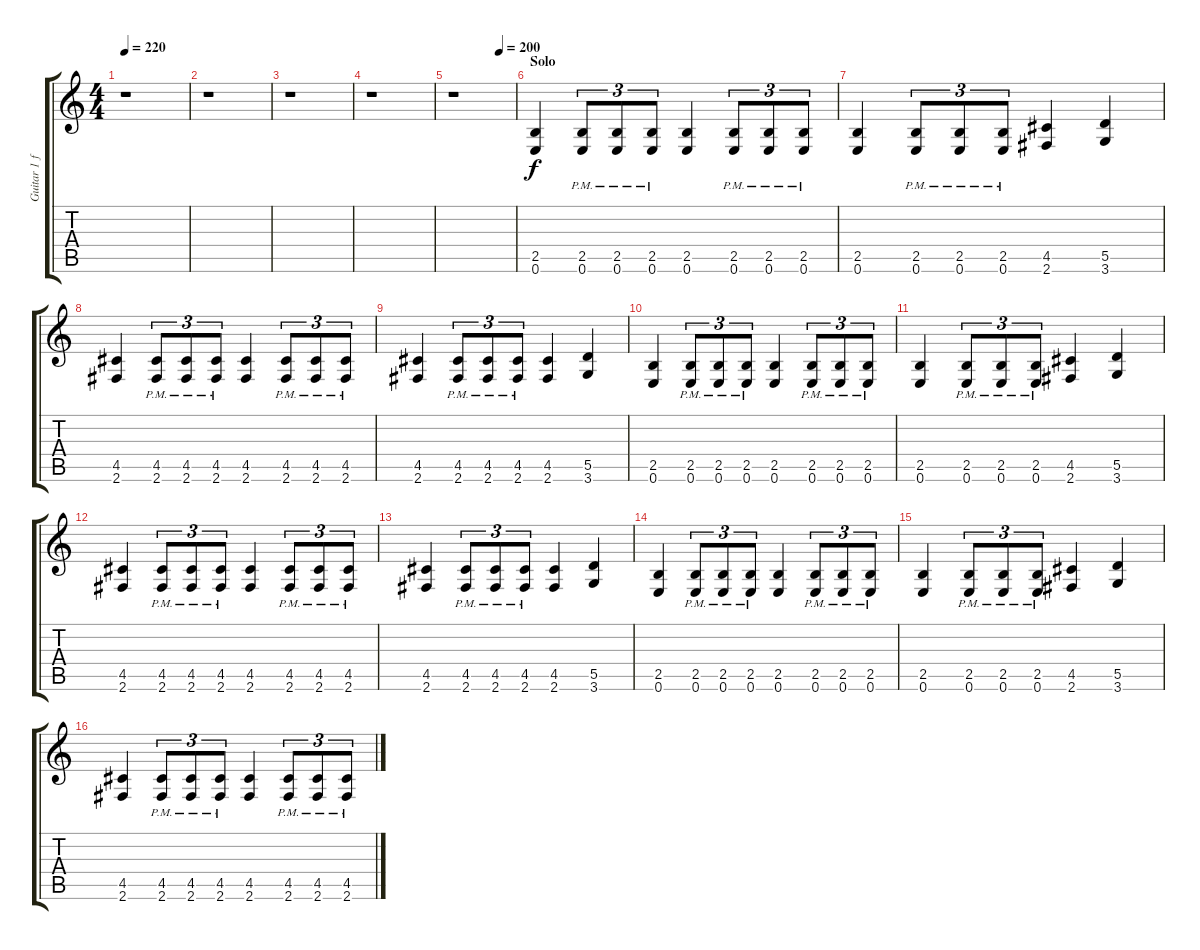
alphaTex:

\track ("Guitar 1 fill & Guitar 2 feedback" "Guitar 1 f") {instrument overdrivenguitar}
\staff {score tabs}
\tuning (E4 B3 G3 D3 A2 E2) {hide}
\ts (4 4)
\tempo 220
\clef g2
\ks c
r.1{dy f} |
r.1 |
r.1 |
r.1 |
\tempo (200 0.75)
r.1 |
\section ("" "Solo")
(2.5 0.6).4 (2.5{pm} 0.6{pm}).8{tu (3 2)} (2.5{pm} 0.6{pm}).8{tu (3 2)} (2.5{pm} 0.6{pm}).8{tu (3 2)} (2.5 0.6).4 (2.5{pm} 0.6{pm}).8{tu (3 2)} (2.5{pm} 0.6{pm}).8{tu (3 2)} (2.5{pm} 0.6{pm}).8{tu (3 2)} |
(2.5 0.6).4 (2.5{pm} 0.6{pm}).8{tu (3 2)} (2.5{pm} 0.6{pm}).8{tu (3 2)} (2.5{pm} 0.6{pm}).8{tu (3 2)} (4.5 2.6).4 (5.5 3.6).4 |
(4.5 2.6).4 (4.5{pm} 2.6{pm}).8{tu (3 2)} (4.5{pm} 2.6{pm}).8{tu (3 2)} (4.5{pm} 2.6{pm}).8{tu (3 2)} (4.5 2.6).4 (4.5{pm} 2.6{pm}).8{tu (3 2)} (4.5{pm} 2.6{pm}).8{tu (3 2)} (4.5{pm} 2.6{pm}).8{tu (3 2)} |
(4.5 2.6).4 (4.5{pm} 2.6{pm}).8{tu (3 2)} (4.5{pm} 2.6{pm}).8{tu (3 2)} (4.5{pm} 2.6{pm}).8{tu (3 2)} (4.5 2.6).4 (5.5 3.6).4 |
(2.5 0.6).4 (2.5{pm} 0.6{pm}).8{tu (3 2)} (2.5{pm} 0.6{pm}).8{tu (3 2)} (2.5{pm} 0.6{pm}).8{tu (3 2)} (2.5 0.6).4 (2.5{pm} 0.6{pm}).8{tu (3 2)} (2.5{pm} 0.6{pm}).8{tu (3 2)} (2.5{pm} 0.6{pm}).8{tu (3 2)} |
(2.5 0.6).4 (2.5{pm} 0.6{pm}).8{tu (3 2)} (2.5{pm} 0.6{pm}).8{tu (3 2)} (2.5{pm} 0.6{pm}).8{tu (3 2)} (4.5 2.6).4 (5.5 3.6).4 |
(4.5 2.6).4 (4.5{pm} 2.6{pm}).8{tu (3 2)} (4.5{pm} 2.6{pm}).8{tu (3 2)} (4.5{pm} 2.6{pm}).8{tu (3 2)} (4.5 2.6).4 (4.5{pm} 2.6{pm}).8{tu (3 2)} (4.5{pm} 2.6{pm}).8{tu (3 2)} (4.5{pm} 2.6{pm}).8{tu (3 2)} |
(4.5 2.6).4 (4.5{pm} 2.6{pm}).8{tu (3 2)} (4.5{pm} 2.6{pm}).8{tu (3 2)} (4.5{pm} 2.6{pm}).8{tu (3 2)} (4.5 2.6).4 (5.5 3.6).4 |
(2.5 0.6).4 (2.5{pm} 0.6{pm}).8{tu (3 2)} (2.5{pm} 0.6{pm}).8{tu (3 2)} (2.5{pm} 0.6{pm}).8{tu (3 2)} (2.5 0.6).4 (2.5{pm} 0.6{pm}).8{tu (3 2)} (2.5{pm} 0.6{pm}).8{tu (3 2)} (2.5{pm} 0.6{pm}).8{tu (3 2)} |
(2.5 0.6).4 (2.5{pm} 0.6{pm}).8{tu (3 2)} (2.5{pm} 0.6{pm}).8{tu (3 2)} (2.5{pm} 0.6{pm}).8{tu (3 2)} (4.5 2.6).4 (5.5 3.6).4 |
(4.5 2.6).4 (4.5{pm} 2.6{pm}).8{tu (3 2)} (4.5{pm} 2.6{pm}).8{tu (3 2)} (4.5{pm} 2.6{pm}).8{tu (3 2)} (4.5 2.6).4 (4.5{pm} 2.6{pm}).8{tu (3 2)} (4.5{pm} 2.6{pm}).8{tu (3 2)} (4.5{pm} 2.6{pm}).8{tu (3 2)}
